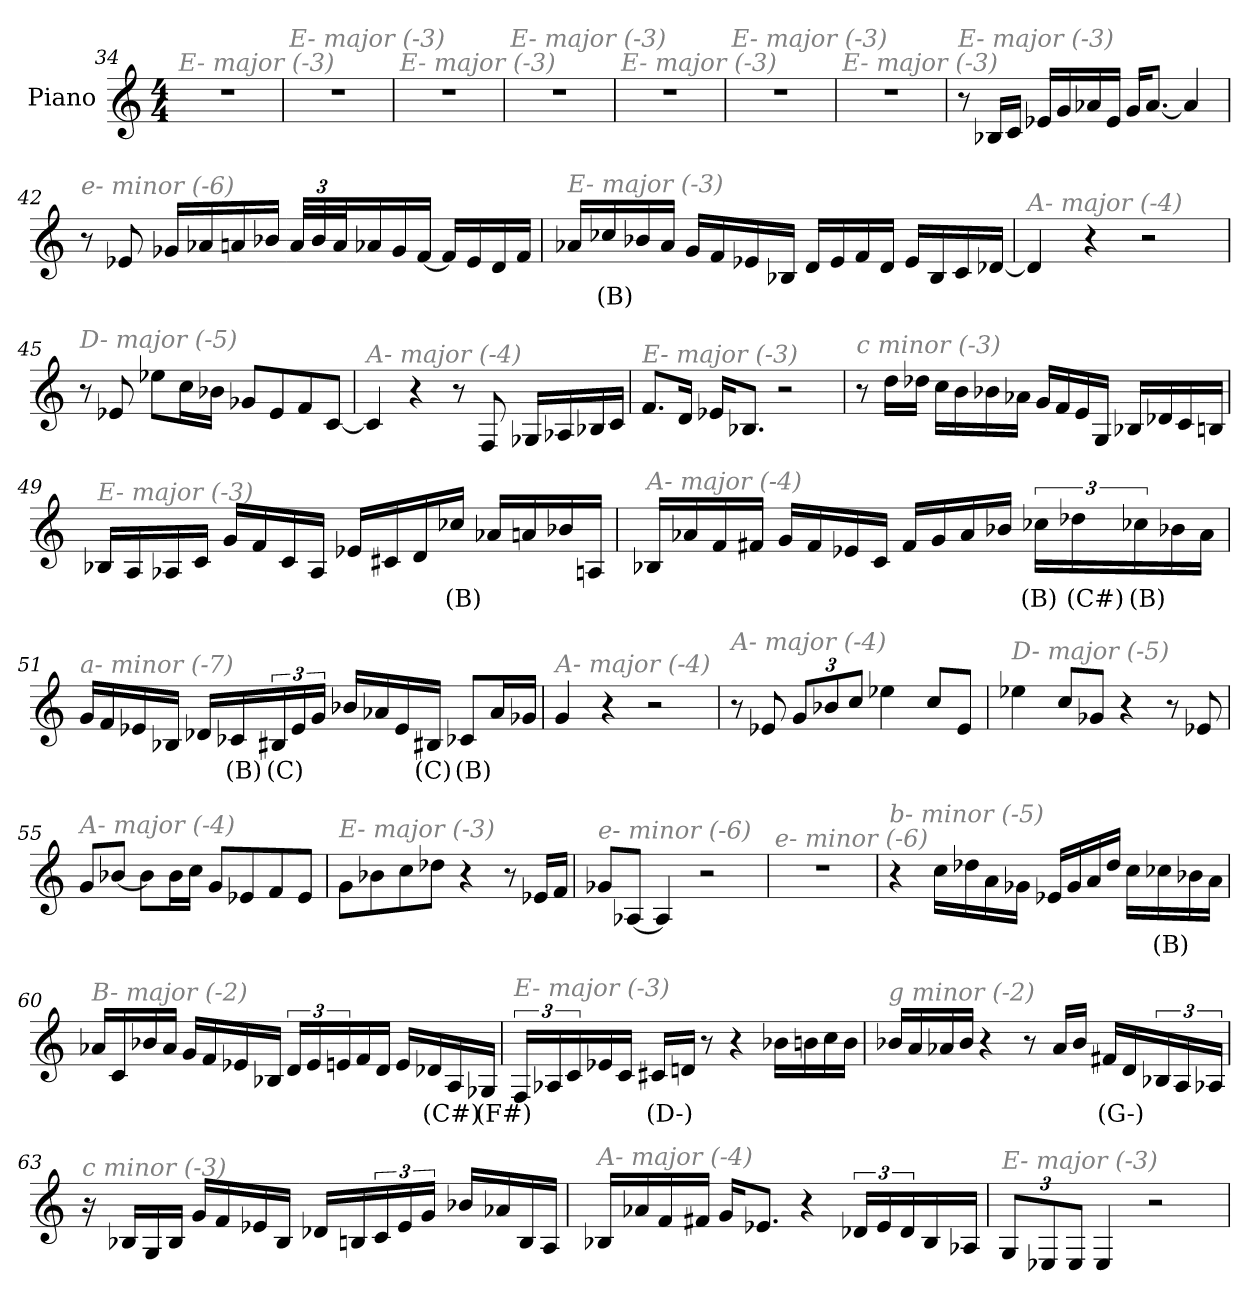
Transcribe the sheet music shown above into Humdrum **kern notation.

**kern	**text
*part1	*part1
*staff1	*staff1
*I"Piano	*
*I'Pno	*
*clefG2	*
*k[]	*
*M4/4	*
=34	=34
!LO:TX:i:color=#808080:t=E- major (-3)	!
1r	.
!!LO:LB:g=z
=35	=35
!LO:TX:i:color=#808080:t=E- major (-3)	!
1r	.
=36	=36
!LO:TX:i:color=#808080:t=E- major (-3)	!
1r	.
=37	=37
!LO:TX:i:color=#808080:t=E- major (-3)	!
1r	.
=38	=38
!LO:TX:i:color=#808080:t=E- major (-3)	!
1r	.
=39	=39
!LO:TX:i:color=#808080:t=E- major (-3)	!
1r	.
=40	=40
!LO:TX:i:color=#808080:t=E- major (-3)	!
1r	.
=41	=41
!LO:TX:i:color=#808080:t=E- major (-3)	!
8r	.
16B-X/LL	.
16c/JJ	.
16e-X/LL	.
16g/	.
16a-X/	.
16e-/JJ	.
16g/KL	.
[8.a-/J	.
4a-/]	.
!!LO:LB:g=z
=42	=42
!LO:TX:i:color=#808080:t=e- minor (-6)	!
8r	.
8e-X/	.
16g-X/LL	.
16a-X/	.
16an/	.
16b-X/JJ	.
*Xbrackettup	*
48a/LLL	.
48b-/	.
48a/J	.
16a-X/	.
16g-/	.
[16f/JJ	.
16f/LL]	.
16e-/	.
16d/	.
16f/JJ	.
=43	=43
!LO:TX:i:color=#808080:t=E- major (-3)	!
16a-X/LL	.
16cc-Xi/	(B)
16b-X/	.
16a-/JJ	.
16g/LL	.
16f/	.
16e-X/	.
16B-X/JJ	.
16d/LL	.
16e-/	.
16f/	.
16d/JJ	.
16e-/LL	.
16B-/	.
16c/	.
[16d-X/JJ	.
!!LO:LB:g=z
=44	=44
!LO:TX:i:color=#808080:t=A- major (-4)	!
4d-/]	.
4r	.
2r	.
=45	=45
!LO:TX:i:color=#808080:t=D- major (-5)	!
8r	.
8e-X/	.
8ee-X\L	.
16cc\L	.
16b-X\JJ	.
8g-X/L	.
8e-/	.
8f/	.
[8c/J	.
=46	=46
!LO:TX:i:color=#808080:t=A- major (-4)	!
4c/]	.
4r	.
8r	.
8F/	.
16G-X/LL	.
16A-X/	.
16B-X/	.
16c/JJ	.
=47	=47
!LO:TX:i:color=#808080:t=E- major (-3)	!
8.f/L	.
16d/Jk	.
16e-X/KL	.
8.B-X/J	.
2r	.
!!LO:LB:g=z
=48	=48
!LO:TX:i:color=#808080:t=c minor (-3)	!
8r	.
16dd\LL	.
16dd-X\JJ	.
16cc\LL	.
16b\	.
16b-X\	.
16a-X\JJ	.
16g/LL	.
16f/	.
16e/	.
16G/JJ	.
16B-X/LL	.
16d-X/	.
16c/	.
16Bn/JJ	.
=49	=49
!LO:TX:i:color=#808080:t=E- major (-3)	!
16B-X/LL	.
16A/	.
16A-X/	.
16c/JJ	.
16g/LL	.
16f/	.
16c/	.
16A-/JJ	.
16e-X/LL	.
16c#X/	.
16d/	.
16cc-Xi/JJ	(B)
16a-X/LL	.
16an/	.
16b-X/	.
16An/JJ	.
!!LO:PB:g=z
=50	=50
!LO:TX:i:color=#808080:t=A- major (-4)	!
16B-X/LL	.
16a-X/	.
16f/	.
16f#X/JJ	.
16g/LL	.
16f#/	.
16e-X/	.
16c/JJ	.
16f#/LL	.
16g/	.
16a-/	.
16b-X/JJ	.
*brackettup	*
24cc-Xi\LL	(B)
24dd-Xi\	(C#)
24cc-Xi\	(B)
16b-X\	.
16a-\JJ	.
=51	=51
!LO:TX:i:color=#808080:t=a- minor (-7)	!
16g/LL	.
16f/	.
16e-X/	.
16B-X/JJ	.
16d-X/LL	.
16c-Xi/	(B)
24B#Xi/	(C)
24e-/	.
24g/JJ	.
16b-X/LL	.
16a-X/	.
16e-/	.
16B#Xi/JJ	(C)
8c-Xi/L	(B)
16a-/L	.
16g-X/JJ	.
!!LO:LB:g=z
=52	=52
!LO:TX:i:color=#808080:t=A- major (-4)	!
4g/	.
4r	.
2r	.
=53	=53
!LO:TX:i:color=#808080:t=A- major (-4)	!
8r	.
8e-X/	.
*Xbrackettup	*
12g/L	.
12b-X/	.
12cc/J	.
4ee-X\	.
8cc/L	.
8e-/J	.
=54	=54
!LO:TX:i:color=#808080:t=D- major (-5)	!
4ee-X\	.
8cc/L	.
8g-X/J	.
4r	.
8r	.
8e-X/	.
=55	=55
!LO:TX:i:color=#808080:t=A- major (-4)	!
8g/L	.
[8b-X/J	.
8b-\L]	.
16b-\L	.
16cc\JJ	.
8g/L	.
8e-X/	.
8f/	.
8e-/J	.
!!LO:LB:g=z
=56	=56
!LO:TX:i:color=#808080:t=E- major (-3)	!
8g\L	.
8b-X\	.
8cc\	.
8dd-X\J	.
4r	.
8r	.
16e-X/LL	.
16f/JJ	.
=57	=57
!LO:TX:i:color=#808080:t=e- minor (-6)	!
8g-X/L	.
[8A-X/J	.
4A-/]	.
2r	.
=58	=58
!LO:TX:i:color=#808080:t=e- minor (-6)	!
1r	.
=59	=59
!LO:TX:i:color=#808080:t=b- minor (-5)	!
4r	.
16cc\LL	.
16dd-X\	.
16a\	.
16g-X\JJ	.
16e-X/LL	.
16g-/	.
16a/	.
16dd-/JJ	.
16cc\LL	.
16cc-Xi\	(B)
16b-X\	.
16a\JJ	.
!!LO:LB:g=z
=60	=60
!LO:TX:i:color=#808080:t=B- major (-2)	!
16a-X/LL	.
16c/	.
16b-X/	.
16a-/JJ	.
16g/LL	.
16f/	.
16e-X/	.
16B-X/JJ	.
*brackettup	*
24d/LL	.
24e-/	.
24en/	.
16f/	.
16d/JJ	.
16e/LL	.
16d-Xi/	(C#)
16A/	.
16G-Xi/JJ	(F#)
=61	=61
!LO:TX:i:color=#808080:t=E- major (-3)	!
24F/LL	.
24A-X/	.
24c/	.
16e-X/	.
16c/JJ	.
16c#Xi/LL	(D-)
16dn/JJ	.
8r	.
4r	.
16b-X\LL	.
16bn\	.
16cc\	.
16b\JJ	.
!!LO:LB:g=z
=62	=62
!LO:TX:i:color=#808080:t=g minor (-2)	!
16b-X/LL	.
16a/	.
16a-X/	.
16b-/JJ	.
4r	.
8r	.
16a-/LL	.
16b-/JJ	.
16f#Xi/LL	(G-)
16d/	.
24B-X/	.
24A/	.
24A-X/JJ	.
=63	=63
!LO:TX:i:color=#808080:t=c minor (-3)	!
16r	.
16B-X/LL	.
16G/	.
16B-/JJ	.
16g/LL	.
16f/	.
16e-X/	.
16B-/JJ	.
16d-X/LL	.
16Bn/	.
24c/	.
24e-/	.
24g/JJ	.
16b-X/LL	.
16a-X/	.
16B/	.
16A/JJ	.
!!LO:LB:g=z
=64	=64
!LO:TX:i:color=#808080:t=A- major (-4)	!
16B-X/LL	.
16a-X/	.
16f/	.
16f#X/JJ	.
16g/KL	.
8.e-X/J	.
4r	.
24d-X/LL	.
24e-/	.
24d-/	.
16B-/	.
16A-X/JJ	.
=65	=65
*Xbrackettup	*
!LO:TX:i:color=#808080:t=E- major (-3)	!
12G/L	.
12E-X/	.
12E-/J	.
4E-/	.
2r	.
=	=
*-	*-
